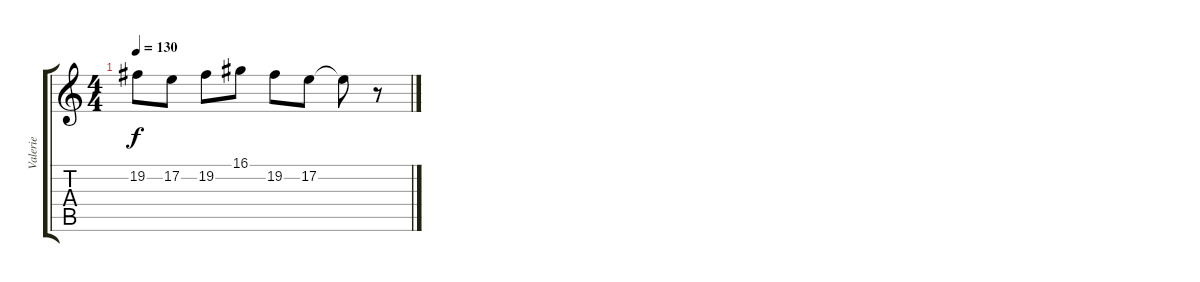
\track ("Valerie" "Valerie") {instrument flute}
\staff {score tabs}
\tuning (E4 B3 G3 D3 A2 E2) {hide}
\ts (4 4)
\tempo 130
\clef g2
\ks c
19.2{t}.8{dy f} 17.2.8 19.2.8 16.1.8 19.2.8 17.2.8 17.2{t}.8 r.8
